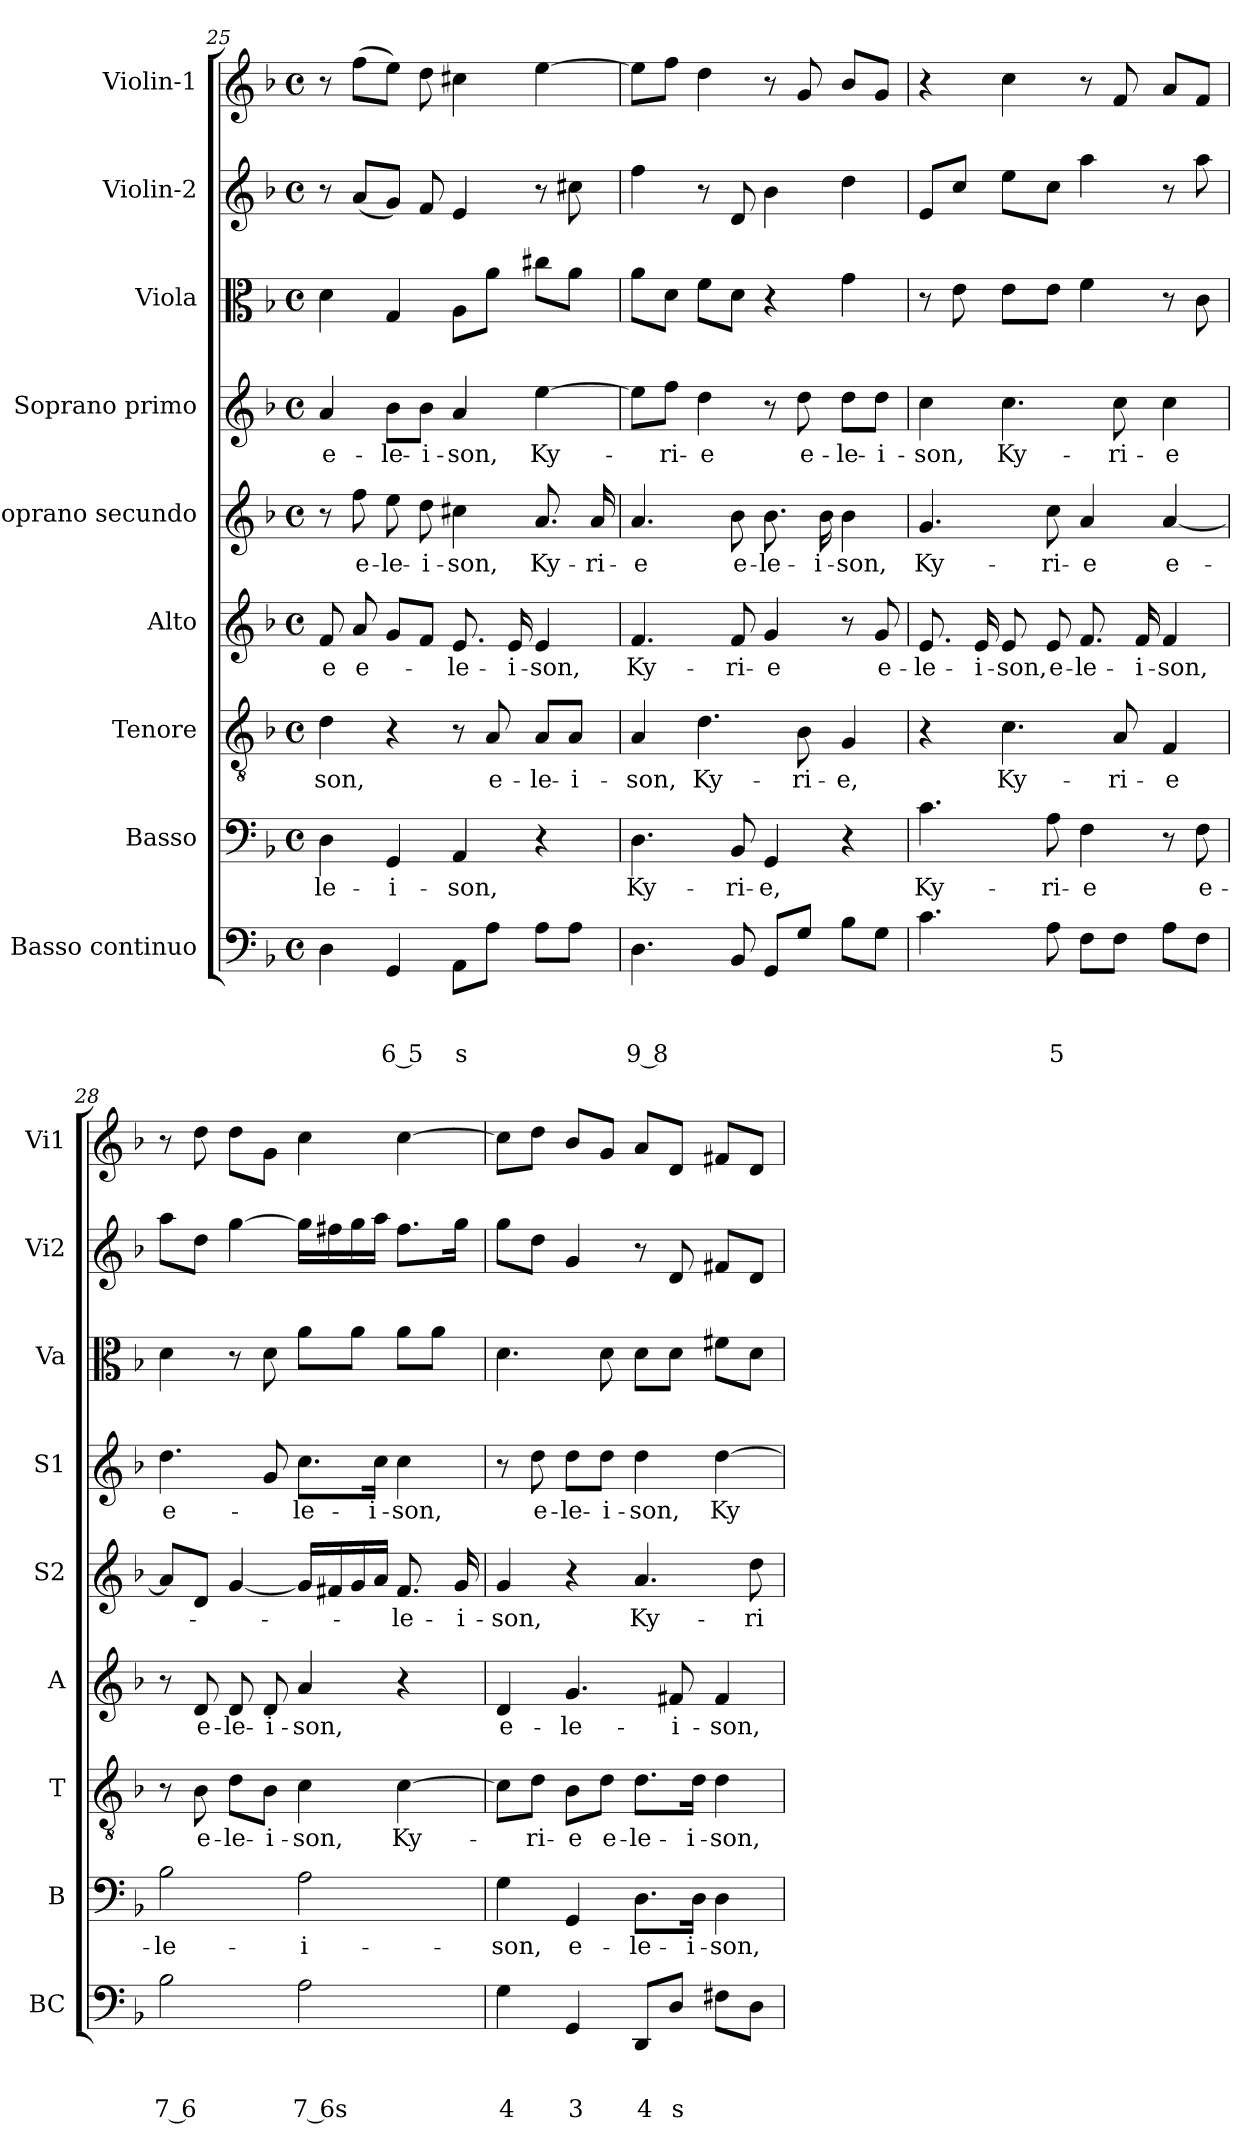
**kern	**text	**text	**text	**kern	**text	**kern	**text	**kern	**text	**kern	**text	**kern	**text	**kern	**kern	**kern
*part9	*part9	*part9	*part9	*part8	*part8	*part7	*part7	*part6	*part6	*part5	*part5	*part4	*part4	*part3	*part2	*part1
*staff9	*staff9	*staff9	*staff9	*staff8	*staff8	*staff7	*staff7	*staff6	*staff6	*staff5	*staff5	*staff4	*staff4	*staff3	*staff2	*staff1
*I"Basso continuo	*	*	*	*I"Basso	*	*I"Tenore	*	*I"Alto	*	*I"Soprano secundo	*	*I"Soprano primo	*	*I"Viola	*I"Violin-2	*I"Violin-1
*I'BC	*	*	*	*I'B	*	*I'T	*	*I'A	*	*I'S2	*	*I'S1	*	*I'Va	*I'Vi2	*I'Vi1
*clefF4	*	*	*	*clefF4	*	*clefGv2	*	*clefG2	*	*clefG2	*	*clefG2	*	*clefC3	*clefG2	*clefG2
*k[b-]	*	*	*	*k[b-]	*	*k[b-]	*	*k[b-]	*	*k[b-]	*	*k[b-]	*	*k[b-]	*k[b-]	*k[b-]
*F:	*	*	*	*F:	*	*F:	*	*F:	*	*F:	*	*F:	*	*F:	*F:	*F:
*M4/4	*	*	*	*M4/4	*	*M4/4	*	*M4/4	*	*M4/4	*	*M4/4	*	*M4/4	*M4/4	*M4/4
*met(c)	*	*	*	*met(c)	*	*met(c)	*	*met(c)	*	*met(c)	*	*met(c)	*	*met(c)	*met(c)	*met(c)
=25	=25	=25	=25	=25	=25	=25	=25	=25	=25	=25	=25	=25	=25	=25	=25	=25
!	!	!	!	!	!LO:LY:b	!	!LO:LY:b	!	!LO:LY:b	!	!	!	!LO:LY:b	!	!	!
4D\	.	.	.	4D\	-le-	4d\	-son,	8f/	-e	8r	.	4a/	e-	4d\	8r	8r
!	!	!	!	!	!	!	!	!	!LO:LY:b	!	!LO:LY:b	!	!	!	!	!
.	.	.	.	.	.	.	.	8a/	e-	8ff\	e-	.	.	.	(<8a/L	(>8ff\L
!	!	!	!LO:LY:b	!	!LO:LY:b	!	!	!	!	!	!LO:LY:b	!	!LO:LY:b	!	!	!
4GG/	.	.	6 5	4GG/	-i-	4r	.	8g/L	.	8ee\	-le-	8b-\L	-le-	4G/	8g/J)	8ee\J)
!	!	!	!	!	!	!	!	!	!	!	!LO:LY:b	!	!LO:LY:b	!	!	!
.	.	.	.	.	.	.	.	8f/J	.	8dd\	-i-	8b-\J	-i-	.	8f/	8dd\
!	!	!	!LO:LY:b	!	!LO:LY:b	!	!	!	!LO:LY:b	!	!LO:LY:b	!	!LO:LY:b	!	!	!
8AA\L	.	.	s	4AA/	-son,	8r	.	8.e/	-le-	4cc#X\	-son,	4a/	-son,	8A\L	4e/	4cc#X\
!	!	!	!	!	!	!	!LO:LY:b	!	!	!	!	!	!	!	!	!
8A\J	.	.	.	.	.	8A/	e-	.	.	.	.	.	.	8a\J	.	.
!	!	!	!	!	!	!	!	!	!LO:LY:b	!	!	!	!	!	!	!
.	.	.	.	.	.	.	.	16e/	-i-	.	.	.	.	.	.	.
!	!	!	!	!	!	!	!LO:LY:b	!	!LO:LY:b	!	!LO:LY:b	!	!LO:LY:b	!	!	!
8A\L	.	.	.	4r	.	8A/L	-le-	4e/	-son,	8.a/	Ky-	[4ee\	Ky-	8cc#X\L	8r	[4ee\
!	!	!	!	!	!	!	!LO:LY:b	!	!	!	!	!	!	!	!	!
8A\J	.	.	.	.	.	8A/J	-i-	.	.	.	.	.	.	8a\J	8cc#X\	.
!	!	!	!	!	!	!	!	!	!	!	!LO:LY:b	!	!	!	!	!
.	.	.	.	.	.	.	.	.	.	16a/	-ri-	.	.	.	.	.
=26	=26	=26	=26	=26	=26	=26	=26	=26	=26	=26	=26	=26	=26	=26	=26	=26
!	!	!	!LO:LY:b	!	!LO:LY:b	!	!LO:LY:b	!	!LO:LY:b	!	!LO:LY:b	!	!	!	!	!
4.D\	.	.	9 8	4.D\	Ky-	4A/	-son,	4.f/	Ky-	4.a/	-e	8ee\L]	.	8a\L	4ff\	8ee\L]
!	!	!	!	!	!	!	!	!	!	!	!	!	!LO:LY:b	!	!	!
.	.	.	.	.	.	.	.	.	.	.	.	8ff\J	-ri-	8d\J	.	8ff\J
!	!	!	!	!	!	!	!LO:LY:b	!	!	!	!	!	!LO:LY:b	!	!	!
.	.	.	.	.	.	4.d\	Ky-	.	.	.	.	4dd\	-e	8f\L	8r	4dd\
!	!	!	!	!	!LO:LY:b	!	!	!	!LO:LY:b	!	!LO:LY:b	!	!	!	!	!
8BB-/	.	.	.	8BB-/	-ri-	.	.	8f/	-ri-	8b-\	e-	.	.	8d\J	8d/	.
!	!	!	!	!	!LO:LY:b	!	!	!	!LO:LY:b	!	!LO:LY:b	!	!	!	!	!
8GG/L	.	.	.	4GG/	-e,	.	.	4g/	-e	8.b-\	-le-	8r	.	4r	4b-\	8r
!	!	!	!	!	!	!	!LO:LY:b	!	!	!	!	!	!LO:LY:b	!	!	!
8G/J	.	.	.	.	.	8B-\	-ri-	.	.	.	.	8dd\	e-	.	.	8g/
!	!	!	!	!	!	!	!	!	!	!	!LO:LY:b	!	!	!	!	!
.	.	.	.	.	.	.	.	.	.	16b-\	-i-	.	.	.	.	.
!	!	!	!	!	!	!	!LO:LY:b	!	!	!	!LO:LY:b	!	!LO:LY:b	!	!	!
8B-\L	.	.	.	4r	.	4G/	-e,	8r	.	4b-\	-son,	8dd\L	-le-	4g\	4dd\	8b-/L
!	!	!	!	!	!	!	!	!	!LO:LY:b	!	!	!	!LO:LY:b	!	!	!
8G\J	.	.	.	.	.	.	.	8g/	e-	.	.	8dd\J	-i-	.	.	8g/J
=27	=27	=27	=27	=27	=27	=27	=27	=27	=27	=27	=27	=27	=27	=27	=27	=27
!	!	!	!	!	!LO:LY:b	!	!	!	!LO:LY:b	!	!LO:LY:b	!	!LO:LY:b	!	!	!
4.c\	.	.	.	4.c\	Ky-	4r	.	8.e/	-le-	4.g/	Ky-	4cc\	-son,	8r	8e/L	4r
.	.	.	.	.	.	.	.	.	.	.	.	.	.	8e\	8cc/J	.
!	!	!	!	!	!	!	!	!	!LO:LY:b	!	!	!	!	!	!	!
.	.	.	.	.	.	.	.	16e/	-i-	.	.	.	.	.	.	.
!	!	!	!	!	!	!	!LO:LY:b	!	!LO:LY:b	!	!	!	!LO:LY:b	!	!	!
.	.	.	.	.	.	4.c\	Ky-	8e/	-son,	.	.	4.cc\	Ky-	8e\L	8ee\L	4cc\
!	!	!	!LO:LY:b	!	!LO:LY:b	!	!	!	!LO:LY:b	!	!LO:LY:b	!	!	!	!	!
8A\	.	.	5	8A\	-ri-	.	.	8e/	e-	8cc\	-ri-	.	.	8e\J	8cc\J	.
!	!	!	!	!	!LO:LY:b	!	!	!	!LO:LY:b	!	!LO:LY:b	!	!	!	!	!
8F\L	.	.	.	4F\	-e	.	.	8.f/	-le-	4a/	-e	.	.	4f\	4aa\	8r
!	!	!	!	!	!	!	!LO:LY:b	!	!	!	!	!	!LO:LY:b	!	!	!
8F\J	.	.	.	.	.	8A/	-ri-	.	.	.	.	8cc\	-ri-	.	.	8f/
!	!	!	!	!	!	!	!	!	!LO:LY:b	!	!	!	!	!	!	!
.	.	.	.	.	.	.	.	16f/	-i-	.	.	.	.	.	.	.
!	!	!	!	!	!	!	!LO:LY:b	!	!LO:LY:b	!	!LO:LY:b	!	!LO:LY:b	!	!	!
8A\L	.	.	.	8r	.	4F/	-e	4f/	-son,	[4a/	e-	4cc\	-e	8r	8r	8a/L
!	!	!	!	!	!LO:LY:b	!	!	!	!	!	!	!	!	!	!	!
8F\J	.	.	.	8F\	e-	.	.	.	.	.	.	.	.	8c\	8aa\	8f/J
!!LO:LB:g=z
=28	=28	=28	=28	=28	=28	=28	=28	=28	=28	=28	=28	=28	=28	=28	=28	=28
!	!	!	!LO:LY:b	!	!LO:LY:b	!	!	!	!	!	!	!	!LO:LY:b	!	!	!
2B-\	.	.	7 6	2B-\	-le-	8r	.	8r	.	8a/L]	.	4.dd\	e-	4d\	8aa\L	8r
!	!	!	!	!	!	!	!LO:LY:b	!	!LO:LY:b	!	!	!	!	!	!	!
.	.	.	.	.	.	8B-\	e-	8d/	e-	8d/J	.	.	.	.	8dd\J	8dd\
!	!	!	!	!	!	!	!LO:LY:b	!	!LO:LY:b	!	!	!	!	!	!	!
.	.	.	.	.	.	8d\L	-le-	8d/	-le-	[4g/	.	.	.	8r	[4gg\	8dd\L
!	!	!	!	!	!	!	!LO:LY:b	!	!LO:LY:b	!	!	!	!	!	!	!
.	.	.	.	.	.	8B-\J	-i-	8d/	-i-	.	.	8g/	.	8d\	.	8g\J
!	!	!	!LO:LY:b	!	!LO:LY:b	!	!LO:LY:b	!	!LO:LY:b	!	!	!	!LO:LY:b	!	!	!
2A\	.	.	7 6s	2A\	-i-	4c\	-son,	4a/	-son,	16g/LL]	.	8.cc\L	-le-	8a\L	16gg\LL]	4cc\
.	.	.	.	.	.	.	.	.	.	16f#X/	.	.	.	.	16ff#X\	.
.	.	.	.	.	.	.	.	.	.	16g/	.	.	.	8a\J	16gg\	.
!	!	!	!	!	!	!	!	!	!	!	!	!	!LO:LY:b	!	!	!
.	.	.	.	.	.	.	.	.	.	16a/JJ	.	16cc\Jk	-i-	.	16aa\JJ	.
!	!	!	!	!	!	!	!LO:LY:b	!	!	!	!LO:LY:b	!	!LO:LY:b	!	!	!
.	.	.	.	.	.	[4c\	Ky-	4r	.	8.f#/	-le-	4cc\	-son,	8a\L	8.ff#\L	[4cc\
.	.	.	.	.	.	.	.	.	.	.	.	.	.	8a\J	.	.
!	!	!	!	!	!	!	!	!	!	!	!LO:LY:b	!	!	!	!	!
.	.	.	.	.	.	.	.	.	.	16g/	-i-	.	.	.	16gg\Jk	.
=29	=29	=29	=29	=29	=29	=29	=29	=29	=29	=29	=29	=29	=29	=29	=29	=29
!	!	!	!LO:LY:b	!	!LO:LY:b	!	!	!	!LO:LY:b	!	!LO:LY:b	!	!	!	!	!
4G\	.	.	4	4G\	-son,	8c\L]	.	4d/	e-	4g/	-son,	8r	.	4.d\	8gg\L	8cc\L]
!	!	!	!	!	!	!	!LO:LY:b	!	!	!	!	!	!LO:LY:b	!	!	!
.	.	.	.	.	.	8d\J	-ri-	.	.	.	.	8dd\	e-	.	8dd\J	8dd\J
!	!	!	!LO:LY:b	!	!LO:LY:b	!	!LO:LY:b	!	!LO:LY:b	!	!	!	!LO:LY:b	!	!	!
4GG/	.	.	3	4GG/	e-	8B-\L	-e	4.g/	-le-	4r	.	8dd\L	-le-	.	4g/	8b-/L
!	!	!	!	!	!	!	!LO:LY:b	!	!	!	!	!	!LO:LY:b	!	!	!
.	.	.	.	.	.	8d\J	e-	.	.	.	.	8dd\J	-i-	8d\	.	8g/J
!	!	!	!LO:LY:b	!	!LO:LY:b	!	!LO:LY:b	!	!	!	!LO:LY:b	!	!LO:LY:b	!	!	!
8DD/L	.	.	4	8.D\L	-le-	8.d\L	-le-	.	.	4.a/	Ky-	4dd\	-son,	8d\L	8r	8a/L
!	!	!	!LO:LY:b	!	!	!	!	!	!LO:LY:b	!	!	!	!	!	!	!
8D/J	.	.	s	.	.	.	.	8f#X/	-i-	.	.	.	.	8d\J	8d/	8d/J
!	!	!	!	!	!LO:LY:b	!	!LO:LY:b	!	!	!	!	!	!	!	!	!
.	.	.	.	16D\Jk	-i-	16d\Jk	-i-	.	.	.	.	.	.	.	.	.
!	!	!	!	!	!LO:LY:b	!	!LO:LY:b	!	!LO:LY:b	!	!	!	!LO:LY:b	!	!	!
8F#X\L	.	.	.	4D\	-son,	4d\	-son,	4f#/	-son,	.	.	[4dd\	Ky-	8f#X\L	8f#X/L	8f#X/L
!	!	!	!	!	!	!	!	!	!	!	!LO:LY:b	!	!	!	!	!
8D\J	.	.	.	.	.	.	.	.	.	8dd\	-ri-	.	.	8d\J	8d/J	8d/J
=	=	=	=	=	=	=	=	=	=	=	=	=	=	=	=	=
*-	*-	*-	*-	*-	*-	*-	*-	*-	*-	*-	*-	*-	*-	*-	*-	*-
